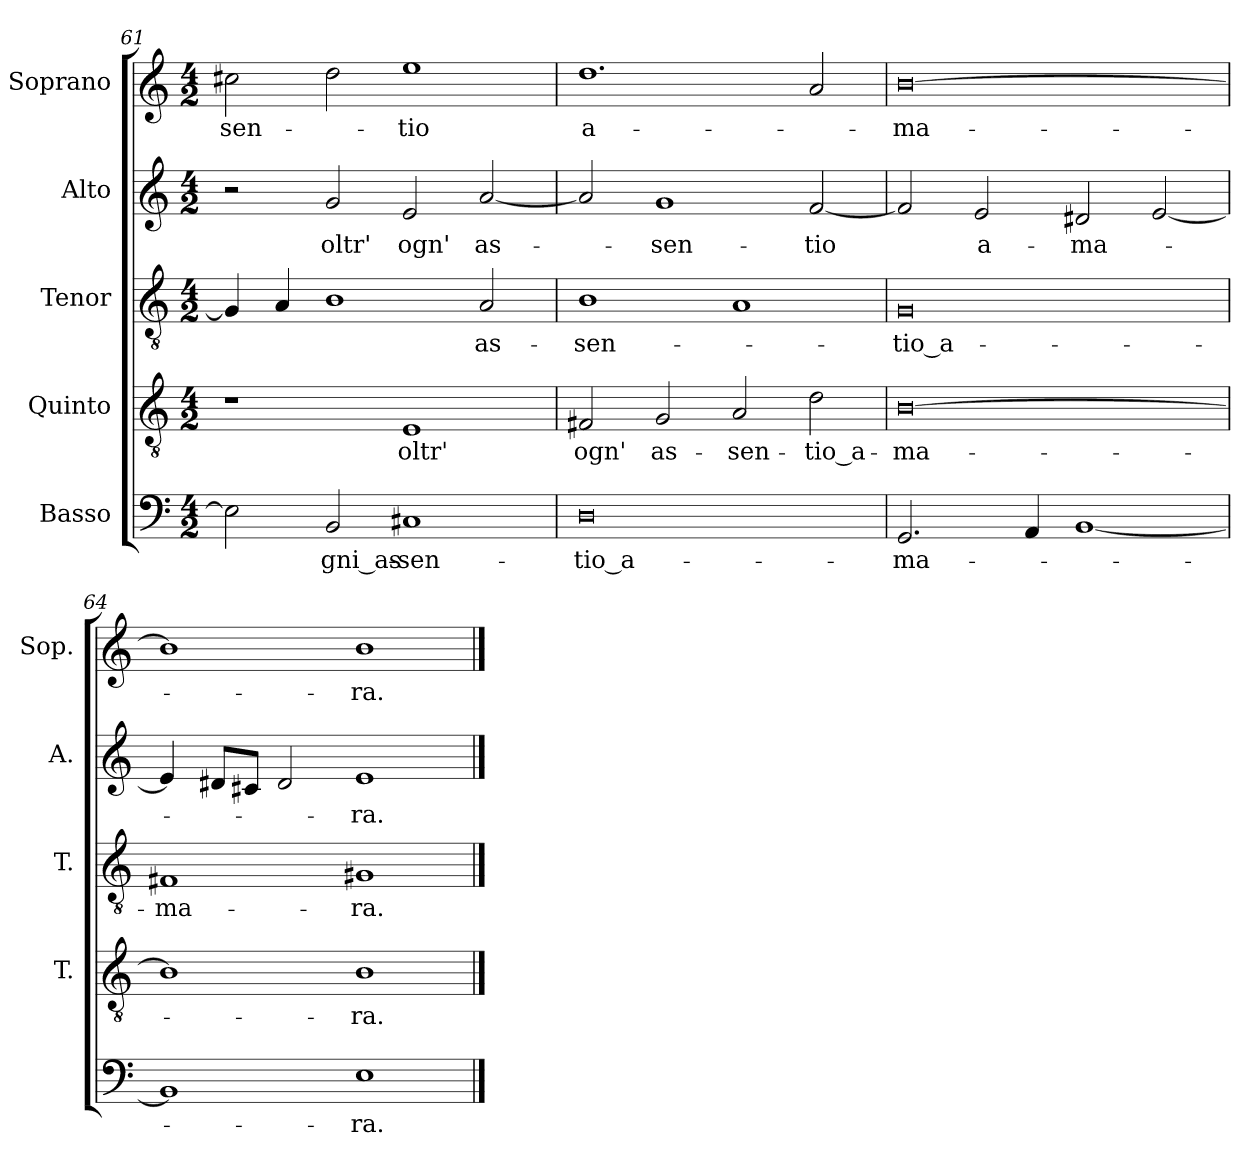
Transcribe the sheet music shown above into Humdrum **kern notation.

**kern	**text	**kern	**text	**kern	**text	**kern	**text	**kern	**text
*part5	*part5	*part4	*part4	*part3	*part3	*part2	*part2	*part1	*part1
*staff5	*staff5	*staff4	*staff4	*staff3	*staff3	*staff2	*staff2	*staff1	*staff1
*I"Basso	*	*I"Quinto	*	*I"Tenor	*	*I"Alto	*	*I"Soprano	*
*	*	*I'T.	*	*I'T.	*	*I'A.	*	*I'Sop.	*
*clefF4	*	*clefGv2	*	*clefGv2	*	*clefG2	*	*clefG2	*
*	*	*ITrd7c12	*	*ITrd7c12	*	*	*	*	*
*k[]	*	*k[]	*	*k[]	*	*k[]	*	*k[]	*
*C:	*	*C:	*	*C:	*	*C:	*	*C:	*
*M4/2	*	*M4/2	*	*M4/2	*	*M4/2	*	*M4/2	*
=61	=61	=61	=61	=61	=61	=61	=61	=61	=61
!	!	!	!	!	!	!	!	!	!LO:LY:b:color=#000000
2Ei\]	.	1r	.	4GG#i/]	.	2r	.	2cc#Xi\	-sen-
.	.	.	.	4AAi/	.	.	.	.	.
!	!LO:LY:b:color=#000000	!	!	!	!	!	!	!	!
!	!	!	!	!	!	!	!LO:LY:b:color=#000000	!	!
2BBi/	-gni_as-	.	.	1BBi	.	2gi/	oltr'	2ddi\	.
!	!LO:LY:b:color=#000000	!	!	!	!	!	!	!	!
!	!	!	!LO:LY:b:color=#000000	!	!	!	!	!	!
!	!	!	!	!	!	!	!LO:LY:b:color=#000000	!	!
!	!	!	!	!	!	!	!	!	!LO:LY:b:color=#000000
1C#Xi	-sen-	1EEi	oltr'	.	.	2ei/	ogn'	1eei	-tio
!	!	!	!	!	!LO:LY:b:color=#000000	!	!	!	!
!	!	!	!	!	!	!	!LO:LY:b:color=#000000	!	!
.	.	.	.	2AAi/	as-	[2ai/	as-	.	.
=62	=62	=62	=62	=62	=62	=62	=62	=62	=62
!	!LO:LY:b:color=#000000	!	!	!	!	!	!	!	!
!	!	!	!LO:LY:b:color=#000000	!	!	!	!	!	!
!	!	!	!	!	!LO:LY:b:color=#000000	!	!	!	!
!	!	!	!	!	!	!	!	!	!LO:LY:b:color=#000000
0Di	-tio_a-	2FF#Xi/	ogn'	1BBi	-sen-	2ai/]	.	1.ddi	a-
!	!	!	!LO:LY:b:color=#000000	!	!	!	!	!	!
!	!	!	!	!	!	!	!LO:LY:b:color=#000000	!	!
.	.	2GGi/	as-	.	.	1gi	-sen-	.	.
!	!	!	!LO:LY:b:color=#000000	!	!	!	!	!	!
.	.	2AAi/	-sen-	1AAi	.	.	.	.	.
!	!	!	!LO:LY:b:color=#000000	!	!	!	!	!	!
!	!	!	!	!	!	!	!LO:LY:b:color=#000000	!	!
.	.	2Di\	-tio_a-	.	.	[2fi/	-tio	2ai/	.
=63	=63	=63	=63	=63	=63	=63	=63	=63	=63
!	!LO:LY:b:color=#000000	!	!	!	!	!	!	!	!
!	!	!	!LO:LY:b:color=#000000	!	!	!	!	!	!
!	!	!	!	!	!LO:LY:b:color=#000000	!	!	!	!
!	!	!	!	!	!	!	!	!	!LO:LY:b:color=#000000
2.GGi/	-ma-	[0BBi	-ma-	0GGi	-tio_a-	2fi/]	.	[0bi	-ma-
!	!	!	!	!	!	!	!LO:LY:b:color=#000000	!	!
.	.	.	.	.	.	2ei/	a-	.	.
4AAi/	.	.	.	.	.	.	.	.	.
!	!	!	!	!	!	!	!LO:LY:b:color=#000000	!	!
[1BBi	.	.	.	.	.	2d#Xi/	-ma-	.	.
.	.	.	.	.	.	[2ei/	.	.	.
=64	=64	=64	=64	=64	=64	=64	=64	=64	=64
!	!	!	!	!	!LO:LY:b:color=#000000	!	!	!	!
1BBi]	.	1BBi]	.	1FF#Xi	-ma-	4ei/]	.	1bi]	.
.	.	.	.	.	.	8d#Xi/L	.	.	.
.	.	.	.	.	.	8c#Xi/J	.	.	.
.	.	.	.	.	.	2d#i/	.	.	.
!	!LO:LY:b:color=#000000	!	!	!	!	!	!	!	!
!	!	!	!LO:LY:b:color=#000000	!	!	!	!	!	!
!	!	!	!	!	!LO:LY:b:color=#000000	!	!	!	!
!	!	!	!	!	!	!	!LO:LY:b:color=#000000	!	!
!	!	!	!	!	!	!	!	!	!LO:LY:b:color=#000000
1Ei	-ra.	1BBi	-ra.	1GG#Xi	-ra.	1ei	-ra.	1bi	-ra.
==	==	==	==	==	==	==	==	==	==
*-	*-	*-	*-	*-	*-	*-	*-	*-	*-
